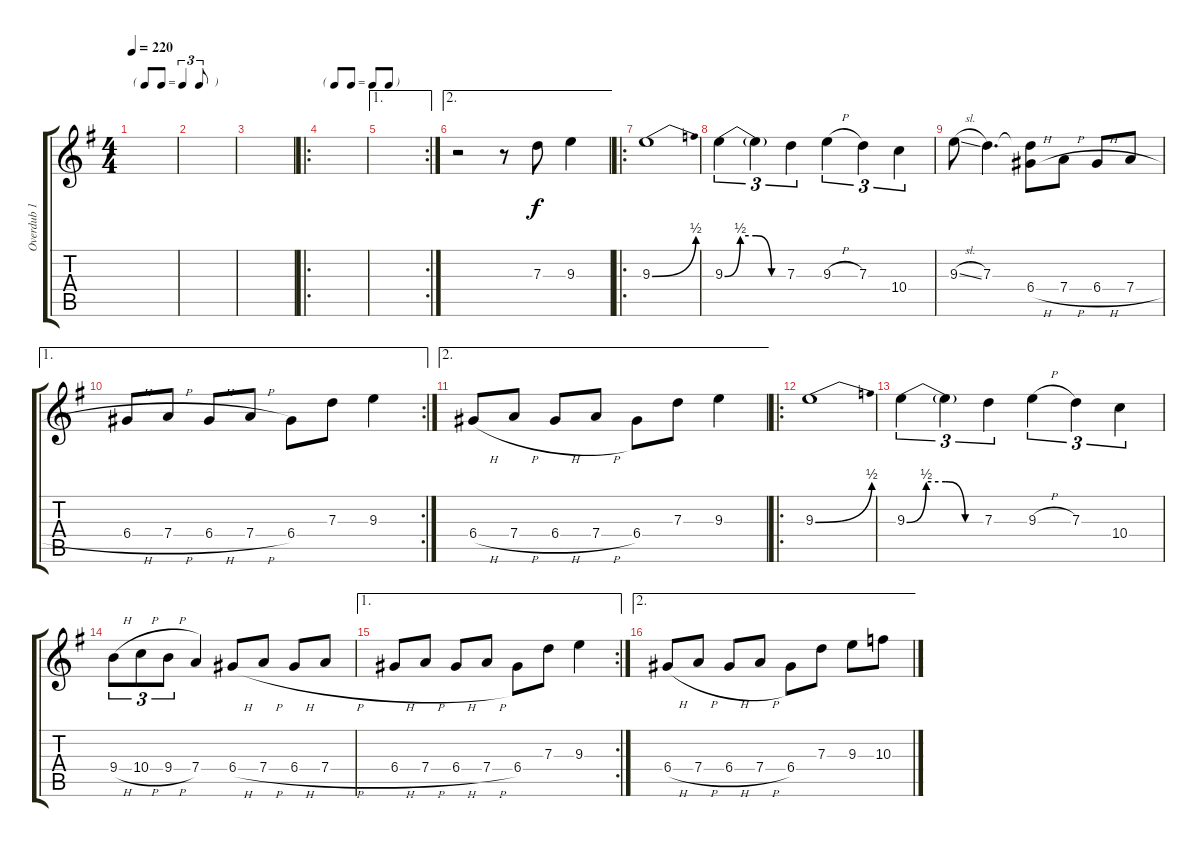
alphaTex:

\track ("Overdub 1" "Overdub 1") {instrument distortionguitar}
\staff {score tabs}
\tuning (E4 B3 G3 D3 A2 E2) {hide}
\ts (4 4)
\tf triplet8th
\tempo 220
\clef g2
\ks g
|
|
|
\ro
\tf none
|
\ae 1
\rc 2
|
\ae 2
r.2 r.8 7.3.8 9.3.4 |
\ro
9.3{be (bend 0 0 60 2)}.1 |
9.3{be (custom 0 0 15 2 30 2 45 0 60 0)}.4{tu (3 2)} 9.3{t}.4{tu (3 2)} 7.3.4{tu (3 2)} 9.3{h}.4{tu (3 2)} 7.3.4{tu (3 2)} 10.4.4{tu (3 2)} |
9.3{sl}.8 7.3.4{d} (7.3{t} 6.4{h}).8 7.4{h}.8 6.4{h}.8 7.4{h}.8 |
\ae 1
\rc 2
6.4{h}.8 7.4{h}.8 6.4{h}.8 7.4{h}.8 6.4.8 7.3.8 9.3.4 |
\ae 2
6.4{h}.8 7.4{h}.8 6.4{h}.8 7.4{h}.8 6.4.8 7.3.8 9.3.4 |
\ro
9.3{be (bend 0 0 60 2)}.1 |
9.3{be (custom 0 0 15 2 30 2 45 0 60 0)}.4{tu (3 2)} 9.3{t}.4{tu (3 2)} 7.3.4{tu (3 2)} 9.3{h}.4{tu (3 2)} 7.3.4{tu (3 2)} 10.4.4{tu (3 2)} |
9.4{h}.8{tu (3 2)} 10.4{h}.8{tu (3 2)} 9.4{h}.8{tu (3 2)} 7.4.4 6.4{h}.8 7.4{h}.8 6.4{h}.8 7.4{h}.8 |
\ae 1
\rc 2
6.4{h}.8 7.4{h}.8 6.4{h}.8 7.4{h}.8 6.4.8 7.3.8 9.3.4 |
\ae 2
6.4{h}.8 7.4{h}.8 6.4{h}.8 7.4{h}.8 6.4.8 7.3.8 9.3.8 10.3.8
